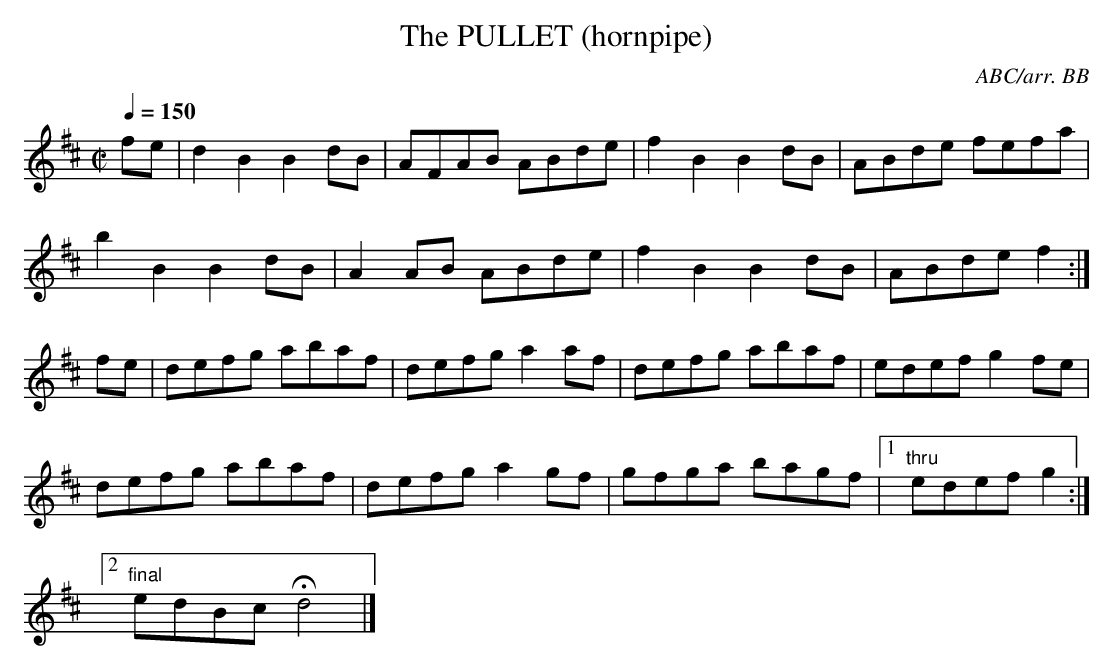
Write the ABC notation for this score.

X:1
T:PULLET (hornpipe), The
C:ABC/arr. BB
Y:"hornpipe"
Q:1/4=150
L:1/8
M:C|
K:D
fe|d2B2 B2dB|AFAB ABde|f2B2 B2dB|ABde fefa|
b2B2 B2dB|A2AB ABde|f2B2 B2dB|ABde f2 :|
fe|defg abaf|defg a2af|defg abaf|edef g2fe|
defg abaf|defg a2gf|gfga bagf|1 "thru"edef g2 :|
[2 "final"edBc Hd4|]
